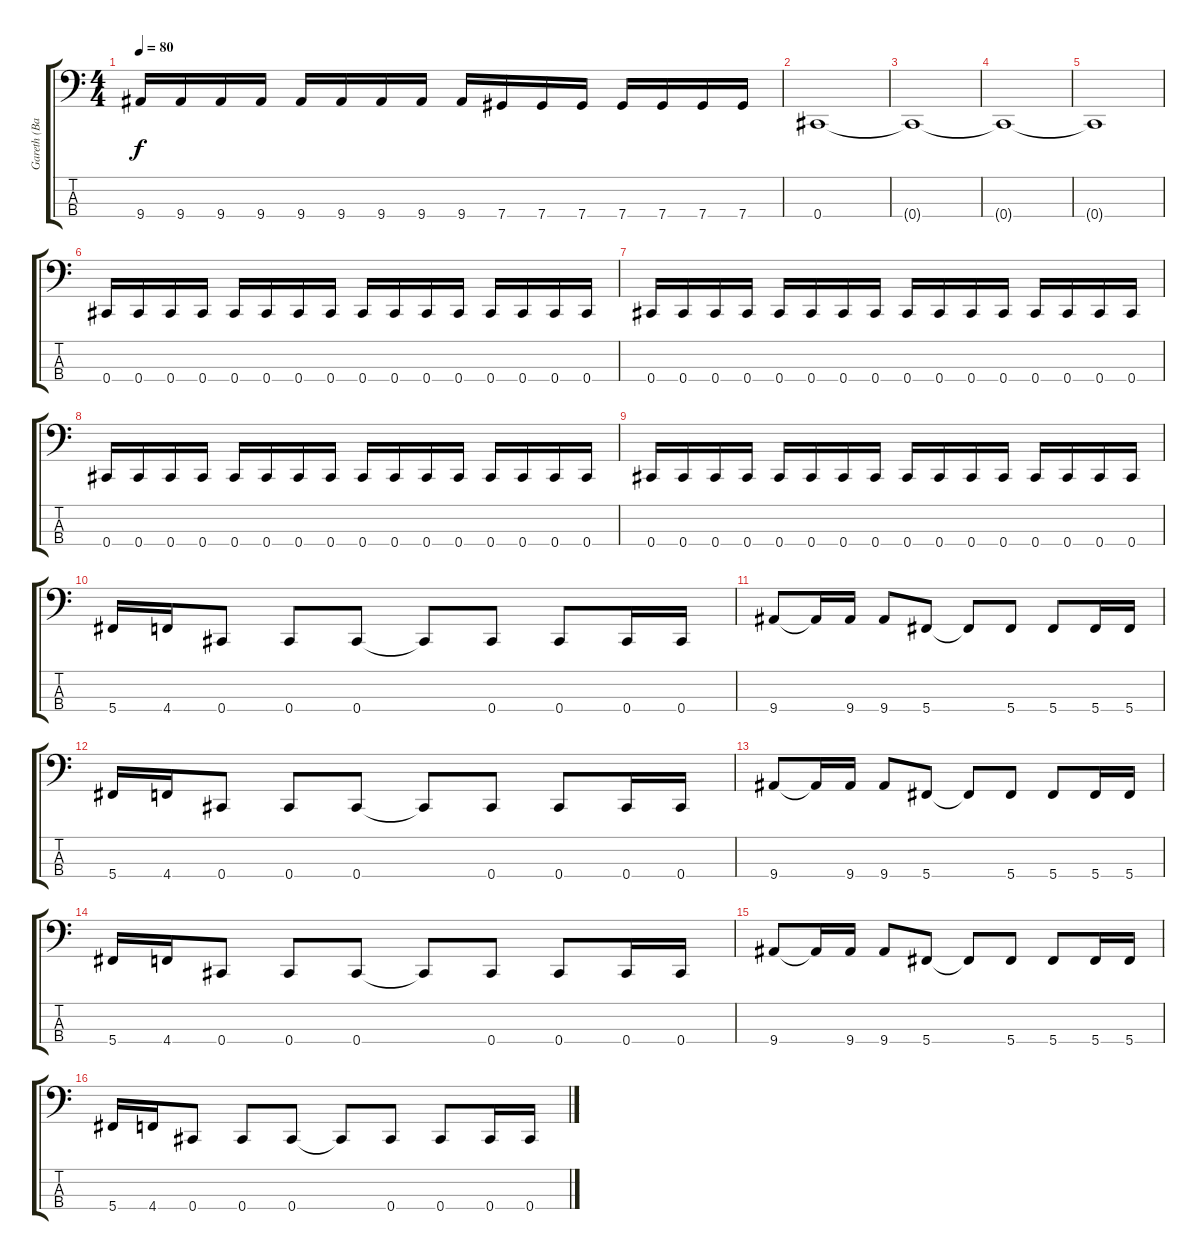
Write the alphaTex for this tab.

\track ("Gareth (Bass)" "Gareth (Ba") {instrument electricbassfinger}
\staff {score tabs}
\tuning (Gb2 Db2 Ab1 Db1) {hide}
\ts (4 4)
\tempo 80
\clef f4
\ks c
9.4.16{dy f} 9.4.16 9.4.16 9.4.16 9.4.16 9.4.16 9.4.16 9.4.16 9.4.16 7.4.16 7.4.16 7.4.16 7.4.16 7.4.16 7.4.16 7.4.16 |
0.4.1 |
0.4{t}.1 |
0.4{t}.1 |
0.4{t}.1 |
0.4.16 0.4.16 0.4.16 0.4.16 0.4.16 0.4.16 0.4.16 0.4.16 0.4.16 0.4.16 0.4.16 0.4.16 0.4.16 0.4.16 0.4.16 0.4.16 |
0.4.16 0.4.16 0.4.16 0.4.16 0.4.16 0.4.16 0.4.16 0.4.16 0.4.16 0.4.16 0.4.16 0.4.16 0.4.16 0.4.16 0.4.16 0.4.16 |
0.4.16 0.4.16 0.4.16 0.4.16 0.4.16 0.4.16 0.4.16 0.4.16 0.4.16 0.4.16 0.4.16 0.4.16 0.4.16 0.4.16 0.4.16 0.4.16 |
0.4.16 0.4.16 0.4.16 0.4.16 0.4.16 0.4.16 0.4.16 0.4.16 0.4.16 0.4.16 0.4.16 0.4.16 0.4.16 0.4.16 0.4.16 0.4.16 |
5.4.16 4.4.16 0.4.8 0.4.8 0.4.8 0.4{t}.8 0.4.8 0.4.8 0.4.16 0.4.16 |
9.4.8 9.4{t}.16 9.4.16 9.4.8 5.4.8 5.4{t}.8 5.4.8 5.4.8 5.4.16 5.4.16 |
5.4.16 4.4.16 0.4.8 0.4.8 0.4.8 0.4{t}.8 0.4.8 0.4.8 0.4.16 0.4.16 |
9.4.8 9.4{t}.16 9.4.16 9.4.8 5.4.8 5.4{t}.8 5.4.8 5.4.8 5.4.16 5.4.16 |
5.4.16 4.4.16 0.4.8 0.4.8 0.4.8 0.4{t}.8 0.4.8 0.4.8 0.4.16 0.4.16 |
9.4.8 9.4{t}.16 9.4.16 9.4.8 5.4.8 5.4{t}.8 5.4.8 5.4.8 5.4.16 5.4.16 |
5.4.16 4.4.16 0.4.8 0.4.8 0.4.8 0.4{t}.8 0.4.8 0.4.8 0.4.16 0.4.16
